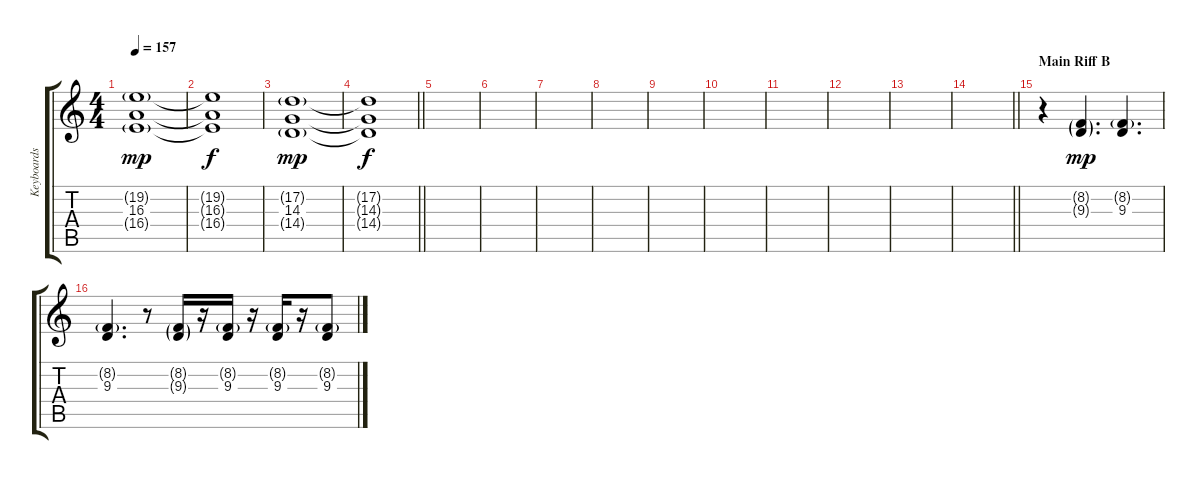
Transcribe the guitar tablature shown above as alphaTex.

\track ("Keyboards II" "Keyboards ") {instrument lead8bassandlead}
\staff {score tabs}
\tuning (D4 A3 F3 C3 G2 D2) {hide}
\ts (4 4)
\tempo 157
\clef g2
\ks c
(19.2{g} 16.3 16.4{g}).1{dy mp} |
(19.2{t} 16.3{t} 16.4{t}).1{dy f} |
(17.2{g} 14.3 14.4{g}).1{dy mp} |
\barLineRight lightlight
(17.2{t} 14.3{t} 14.4{t}).1{dy f} |
\section ("" "")
|
|
|
|
|
|
|
|
|
\barLineRight lightlight
|
\section ("" "Main Riff B")
r.4{volume 7 balance 4 instrument lead8bassandlead} (8.2{g} 9.3{g}).4{d dy mp} (8.2{g} 9.3).4{d} |
(8.2{g} 9.3).4{d} r.8 (8.2{g} 9.3{g}).16 r.16 (8.2{g} 9.3).16 r.16 (8.2{g} 9.3).16 r.16 (8.2{g} 9.3).8
